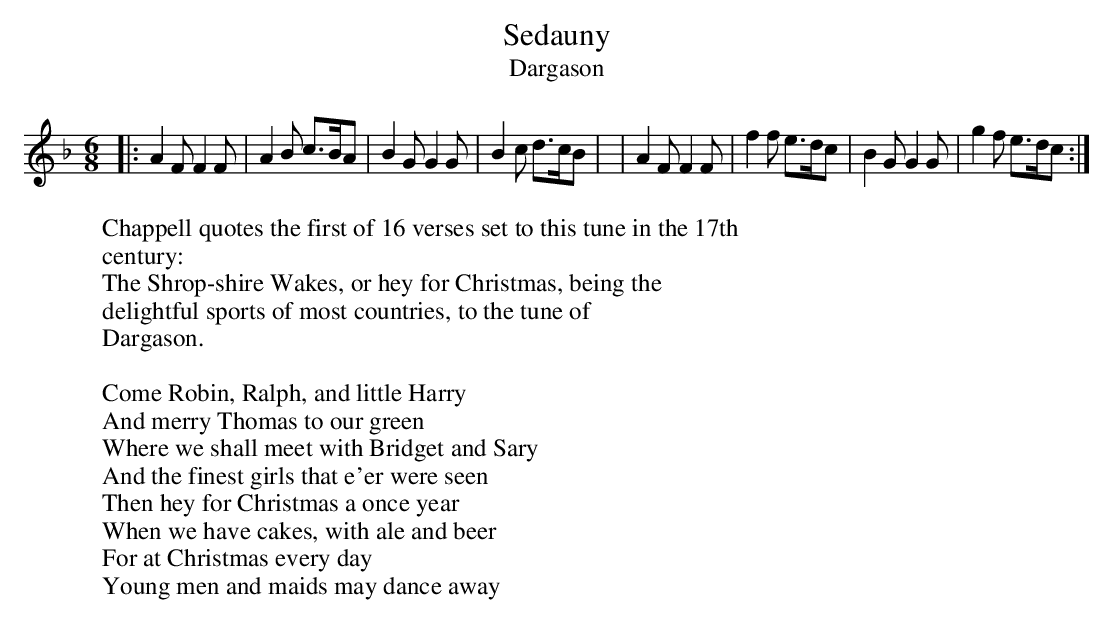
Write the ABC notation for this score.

X:1
T: Sedauny
T: Dargason
M: 6/8
L: 1/8
W: Chappell quotes the first of 16 verses set to this tune in the 17th
W: century:
W: The Shrop-shire Wakes, or hey for Christmas, being the
W: delightful sports of most countries, to the tune of
W: Dargason.
W:
W: Come Robin, Ralph, and little Harry
W: And merry Thomas to our green
W: Where we shall meet with Bridget and Sary
W: And the finest girls that e'er were seen
W: Then hey for Christmas a once year
W: When we have cakes, with ale and beer
W: For at Christmas every day
W: Young men and maids may dance away
K: F
|: A2F F2F | A2B c>BA | B2G G2G | B2c d>cB |\
|  A2F F2F | f2f e>dc | B2G G2G | g2f e>dc :|
